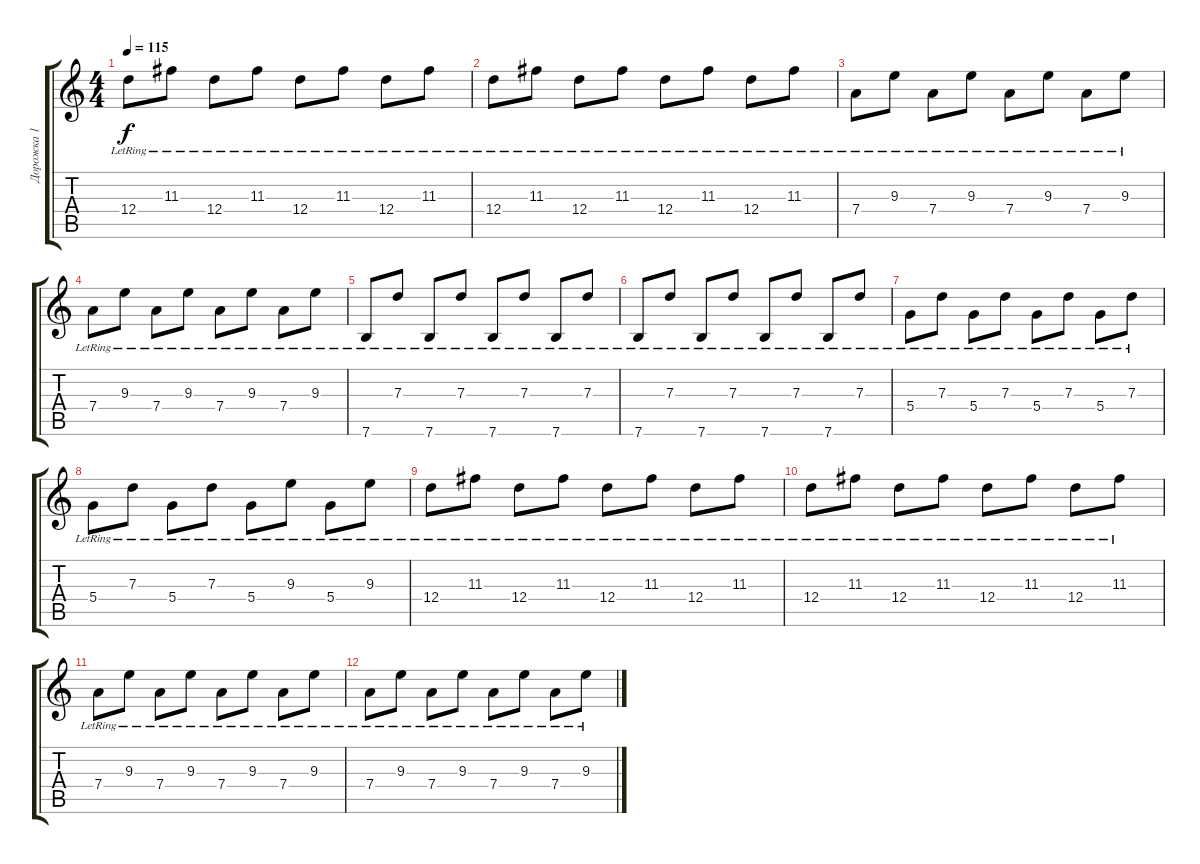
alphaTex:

\track ("Дорожка 1" "Дорожка 1") {instrument acousticguitarsteel}
\staff {score tabs}
\tuning (E4 B3 G3 D3 A2 E2) {hide}
\ts (4 4)
\tempo 115
\clef g2
\ks c
12.4{lr}.8{dy f} 11.3{lr}.8 12.4{lr}.8 11.3{lr}.8 12.4{lr}.8 11.3{lr}.8 12.4{lr}.8 11.3{lr}.8 |
12.4{lr}.8 11.3{lr}.8 12.4{lr}.8 11.3{lr}.8 12.4{lr}.8 11.3{lr}.8 12.4{lr}.8 11.3{lr}.8 |
7.4{lr}.8 9.3{lr}.8 7.4{lr}.8 9.3{lr}.8 7.4{lr}.8 9.3{lr}.8 7.4{lr}.8 9.3{lr}.8 |
7.4{lr}.8 9.3{lr}.8 7.4{lr}.8 9.3{lr}.8 7.4{lr}.8 9.3{lr}.8 7.4{lr}.8 9.3{lr}.8 |
7.6{lr}.8 7.3{lr}.8 7.6{lr}.8 7.3{lr}.8 7.6{lr}.8 7.3{lr}.8 7.6{lr}.8 7.3{lr}.8 |
7.6{lr}.8 7.3{lr}.8 7.6{lr}.8 7.3{lr}.8 7.6{lr}.8 7.3{lr}.8 7.6{lr}.8 7.3{lr}.8 |
5.4{lr}.8 7.3{lr}.8 5.4{lr}.8 7.3{lr}.8 5.4{lr}.8 7.3{lr}.8 5.4{lr}.8 7.3{lr}.8 |
5.4{lr}.8 7.3{lr}.8 5.4{lr}.8 7.3{lr}.8 5.4{lr}.8 9.3{lr}.8 5.4{lr}.8 9.3{lr}.8 |
12.4{lr}.8 11.3{lr}.8 12.4{lr}.8 11.3{lr}.8 12.4{lr}.8 11.3{lr}.8 12.4{lr}.8 11.3{lr}.8 |
12.4{lr}.8 11.3{lr}.8 12.4{lr}.8 11.3{lr}.8 12.4{lr}.8 11.3{lr}.8 12.4{lr}.8 11.3{lr}.8 |
7.4{lr}.8 9.3{lr}.8 7.4{lr}.8 9.3{lr}.8 7.4{lr}.8 9.3{lr}.8 7.4{lr}.8 9.3{lr}.8 |
7.4{lr}.8 9.3{lr}.8 7.4{lr}.8 9.3{lr}.8 7.4{lr}.8 9.3{lr}.8 7.4{lr}.8 9.3{lr}.8
